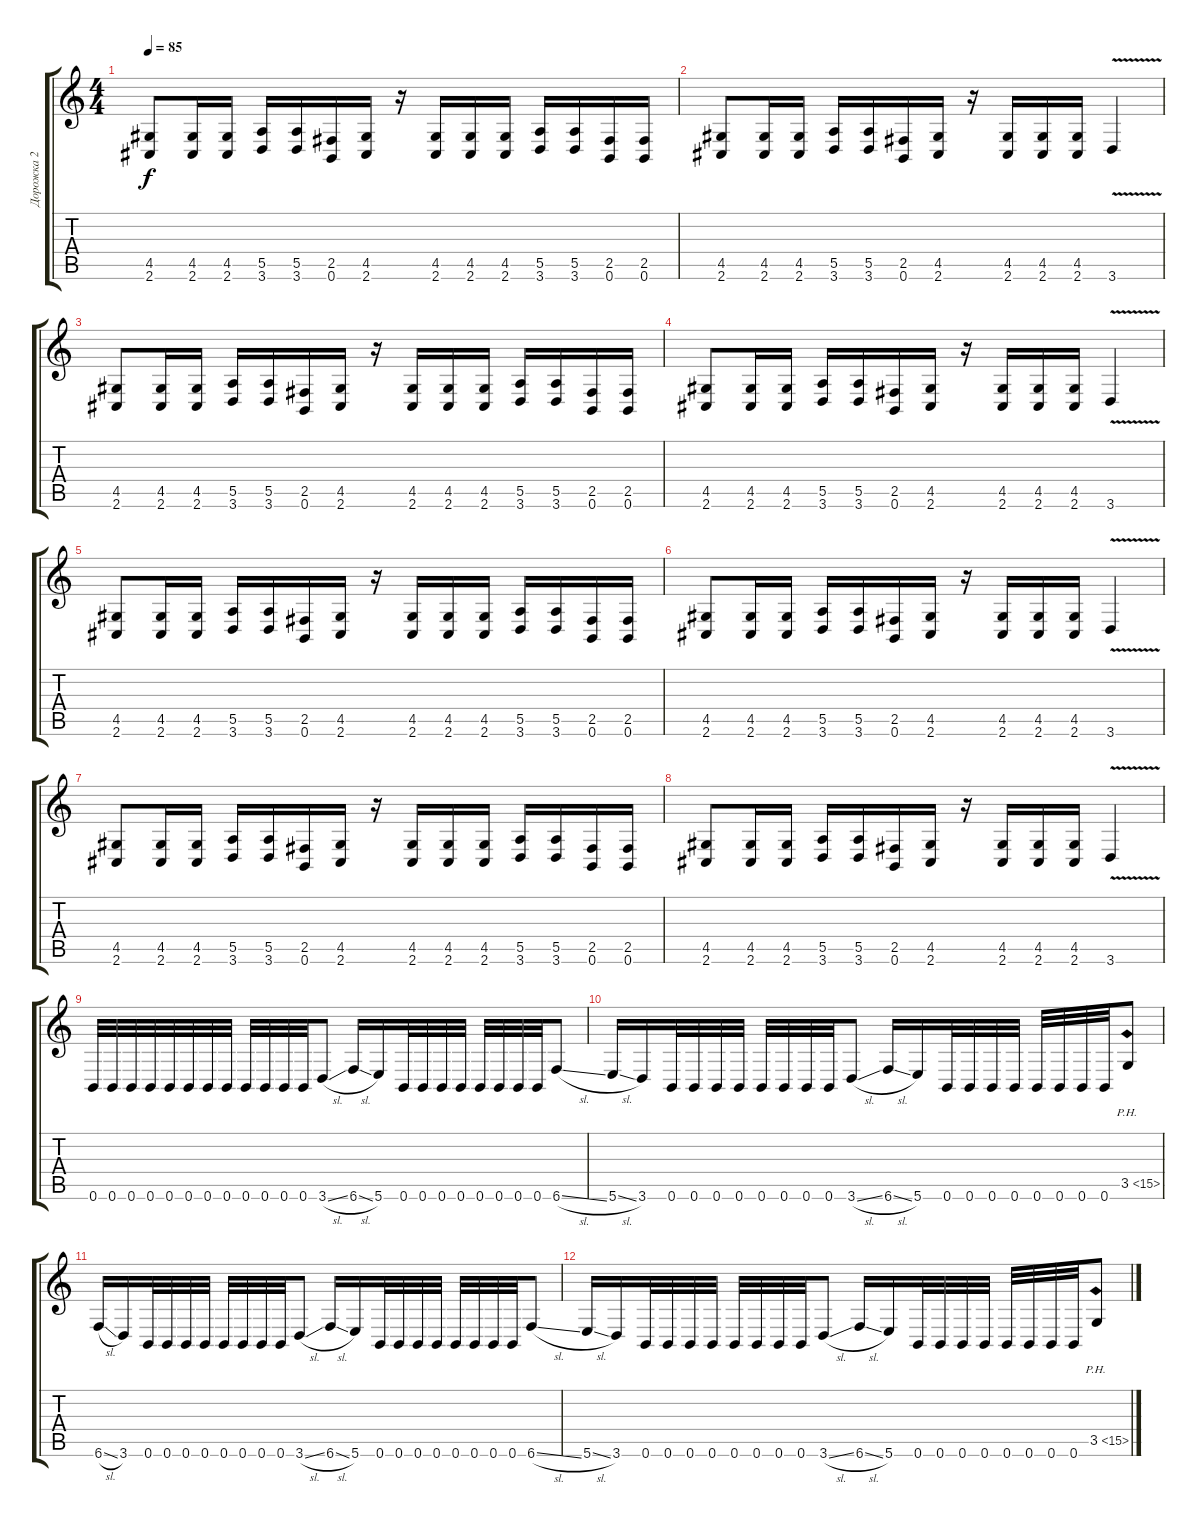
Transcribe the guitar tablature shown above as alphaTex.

\track ("Дорожка 2" "Дорожка 2") {instrument overdrivenguitar}
\staff {score tabs}
\tuning (B3 Gb3 D3 A2 E2 B1) {hide}
\ts (4 4)
\tempo 85
\clef g2
\ks c
(4.5 2.6).8{dy f} (4.5 2.6).16 (4.5 2.6).16 (5.5 3.6).16 (5.5 3.6).16 (2.5 0.6).16 (4.5 2.6).16 r.16 (4.5 2.6).16 (4.5 2.6).16 (4.5 2.6).16 (5.5 3.6).16 (5.5 3.6).16 (2.5 0.6).16 (2.5 0.6).16 |
(4.5 2.6).8 (4.5 2.6).16 (4.5 2.6).16 (5.5 3.6).16 (5.5 3.6).16 (2.5 0.6).16 (4.5 2.6).16 r.16 (4.5 2.6).16 (4.5 2.6).16 (4.5 2.6).16 3.6{v}.4 |
(4.5 2.6).8 (4.5 2.6).16 (4.5 2.6).16 (5.5 3.6).16 (5.5 3.6).16 (2.5 0.6).16 (4.5 2.6).16 r.16 (4.5 2.6).16 (4.5 2.6).16 (4.5 2.6).16 (5.5 3.6).16 (5.5 3.6).16 (2.5 0.6).16 (2.5 0.6).16 |
(4.5 2.6).8 (4.5 2.6).16 (4.5 2.6).16 (5.5 3.6).16 (5.5 3.6).16 (2.5 0.6).16 (4.5 2.6).16 r.16 (4.5 2.6).16 (4.5 2.6).16 (4.5 2.6).16 3.6{v}.4 |
(4.5 2.6).8 (4.5 2.6).16 (4.5 2.6).16 (5.5 3.6).16 (5.5 3.6).16 (2.5 0.6).16 (4.5 2.6).16 r.16 (4.5 2.6).16 (4.5 2.6).16 (4.5 2.6).16 (5.5 3.6).16 (5.5 3.6).16 (2.5 0.6).16 (2.5 0.6).16 |
(4.5 2.6).8 (4.5 2.6).16 (4.5 2.6).16 (5.5 3.6).16 (5.5 3.6).16 (2.5 0.6).16 (4.5 2.6).16 r.16 (4.5 2.6).16 (4.5 2.6).16 (4.5 2.6).16 3.6{v}.4 |
(4.5 2.6).8 (4.5 2.6).16 (4.5 2.6).16 (5.5 3.6).16 (5.5 3.6).16 (2.5 0.6).16 (4.5 2.6).16 r.16 (4.5 2.6).16 (4.5 2.6).16 (4.5 2.6).16 (5.5 3.6).16 (5.5 3.6).16 (2.5 0.6).16 (2.5 0.6).16 |
(4.5 2.6).8 (4.5 2.6).16 (4.5 2.6).16 (5.5 3.6).16 (5.5 3.6).16 (2.5 0.6).16 (4.5 2.6).16 r.16 (4.5 2.6).16 (4.5 2.6).16 (4.5 2.6).16 3.6{v}.4 |
0.6.32 0.6.32 0.6.32 0.6.32 0.6.32 0.6.32 0.6.32 0.6.32 0.6.32 0.6.32 0.6.32 0.6.32 3.6{sl}.8 6.6{sl}.16 5.6.16 0.6.32 0.6.32 0.6.32 0.6.32 0.6.32 0.6.32 0.6.32 0.6.32 6.6{sl}.8 |
5.6{sl}.16 3.6.16 0.6.32 0.6.32 0.6.32 0.6.32 0.6.32 0.6.32 0.6.32 0.6.32 3.6{sl}.8 6.6{sl}.16 5.6.16 0.6.32 0.6.32 0.6.32 0.6.32 0.6.32 0.6.32 0.6.32 0.6.32 3.5{ph 12}.8 |
6.6{sl}.16 3.6.16 0.6.32 0.6.32 0.6.32 0.6.32 0.6.32 0.6.32 0.6.32 0.6.32 3.6{sl}.8 6.6{sl}.16 5.6.16 0.6.32 0.6.32 0.6.32 0.6.32 0.6.32 0.6.32 0.6.32 0.6.32 6.6{sl}.8 |
5.6{sl}.16 3.6.16 0.6.32 0.6.32 0.6.32 0.6.32 0.6.32 0.6.32 0.6.32 0.6.32 3.6{sl}.8 6.6{sl}.16 5.6.16 0.6.32 0.6.32 0.6.32 0.6.32 0.6.32 0.6.32 0.6.32 0.6.32 3.5{ph 12}.8
